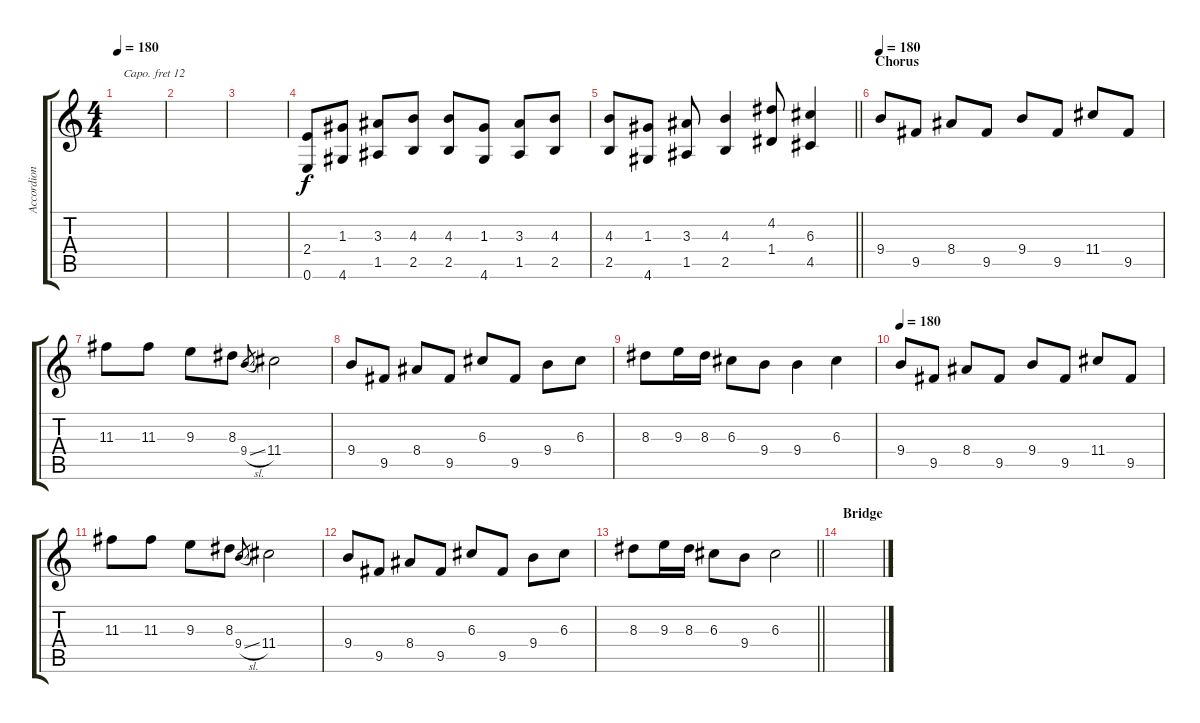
\track ("Accordion" "Accordion") {instrument accordion}
\staff {score tabs}
\capo 12
\tuning (E4 B3 G3 D3 A2 E2) {hide}
\ts (4 4)
\tempo 180
\clef g2
\ks c
|
|
|
(2.4 0.6).8 (1.3 4.6).8 (3.3 1.5).8 (4.3 2.5).8 (4.3 2.5).8 (1.3 4.6).8 (3.3 1.5).8 (4.3 2.5).8 |
\barLineRight lightlight
(4.3 2.5).8 (1.3 4.6).8 (3.3 1.5).8 (4.3 2.5).4 (4.2 1.4).8 (6.3 4.5).4 |
\section ("" "Chorus")
\tempo 180
9.4.8 9.5.8 8.4.8 9.5.8 9.4.8 9.5.8 11.4.8 9.5.8 |
11.3.8 11.3.8 9.3.8 8.3.8 9.4{sl}.8{gr} 11.4.2 |
9.4.8 9.5.8 8.4.8 9.5.8 6.3.8 9.5.8 9.4.8 6.3.8 |
8.3.8 9.3.16 8.3.16 6.3.8 9.4.8 9.4.4 6.3.4 |
\tempo 180
9.4.8 9.5.8 8.4.8 9.5.8 9.4.8 9.5.8 11.4.8 9.5.8 |
11.3.8 11.3.8 9.3.8 8.3.8 9.4{sl}.8{gr} 11.4.2 |
9.4.8 9.5.8 8.4.8 9.5.8 6.3.8 9.5.8 9.4.8 6.3.8 |
\barLineRight lightlight
8.3.8 9.3.16 8.3.16 6.3.8 9.4.8 6.3.2 |
\section ("" "Bridge")
